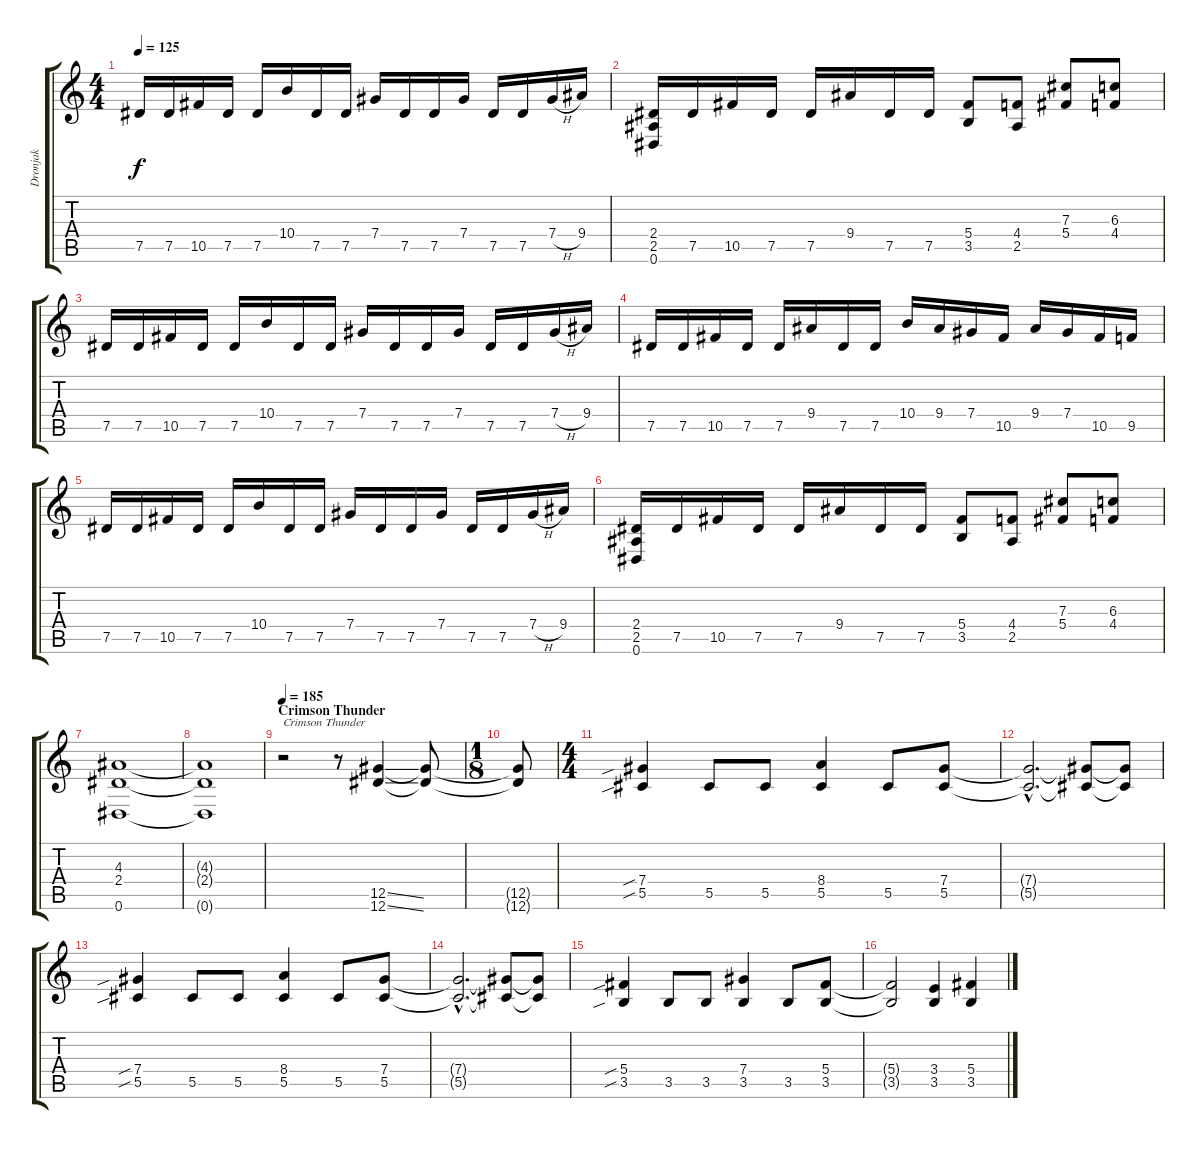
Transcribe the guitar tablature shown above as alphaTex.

\track ("Dronjak" "Dronjak") {instrument distortionguitar}
\staff {score tabs}
\tuning (Eb4 Bb3 Gb3 Db3 Ab2 Eb2) {hide}
\ts (4 4)
\tempo 125
\clef g2
\ks c
7.5.16{dy f} 7.5.16 10.5.16 7.5.16 7.5.16 10.4.16 7.5.16 7.5.16 7.4.16 7.5.16 7.5.16 7.4.16 7.5.16 7.5.16 7.4{h}.16 9.4.16 |
(2.4 2.5 0.6).16 7.5.16 10.5.16 7.5.16 7.5.16 9.4.16 7.5.16 7.5.16 (5.4 3.5).8 (4.4 2.5).8 (7.3 5.4).8 (6.3 4.4).8 |
7.5.16 7.5.16 10.5.16 7.5.16 7.5.16 10.4.16 7.5.16 7.5.16 7.4.16 7.5.16 7.5.16 7.4.16 7.5.16 7.5.16 7.4{h}.16 9.4.16 |
7.5.16 7.5.16 10.5.16 7.5.16 7.5.16 9.4.16 7.5.16 7.5.16 10.4.16 9.4.16 7.4.16 10.5.16 9.4.16 7.4.16 10.5.16 9.5.16 |
7.5.16 7.5.16 10.5.16 7.5.16 7.5.16 10.4.16 7.5.16 7.5.16 7.4.16 7.5.16 7.5.16 7.4.16 7.5.16 7.5.16 7.4{h}.16 9.4.16 |
(2.4 2.5 0.6).16 7.5.16 10.5.16 7.5.16 7.5.16 9.4.16 7.5.16 7.5.16 (5.4 3.5).8 (4.4 2.5).8 (7.3 5.4).8 (6.3 4.4).8 |
(4.3 2.4 0.6).1{volume 0} |
(4.3{t} 2.4{t} 0.6{t}).1 |
\section ("" "Crimson Thunder")
\tempo 181
\tempo 185
r.2{txt "Crimson Thunder" volume 13} r.8 (12.5{ss} 12.6{ss}).4 (12.5{t} 12.6{t}).8 |
\ts (1 8)
(12.5{t} 12.6{t}).8 |
\ts (4 4)
(7.4{sib} 5.5{sib}).4 5.5.8 5.5.8 (8.4 5.5).4 5.5.8 (7.4 5.5).8 |
(7.4{hac t} 5.5{hac t}).2{d} (7.4{t} 5.5{t}).8 (7.4{t} 5.5{t}).8 |
(7.4{sib} 5.5{sib}).4 5.5.8 5.5.8 (8.4 5.5).4 5.5.8 (7.4 5.5).8 |
(7.4{hac t} 5.5{hac t}).2{d} (7.4{t} 5.5{t}).8 (7.4{t} 5.5{t}).8 |
(5.4{sib} 3.5{sib}).4 3.5.8 3.5.8 (7.4 3.5).4 3.5.8 (5.4 3.5).8 |
(5.4{t} 3.5{t}).2 (3.4 3.5).4 (5.4 3.5).4
